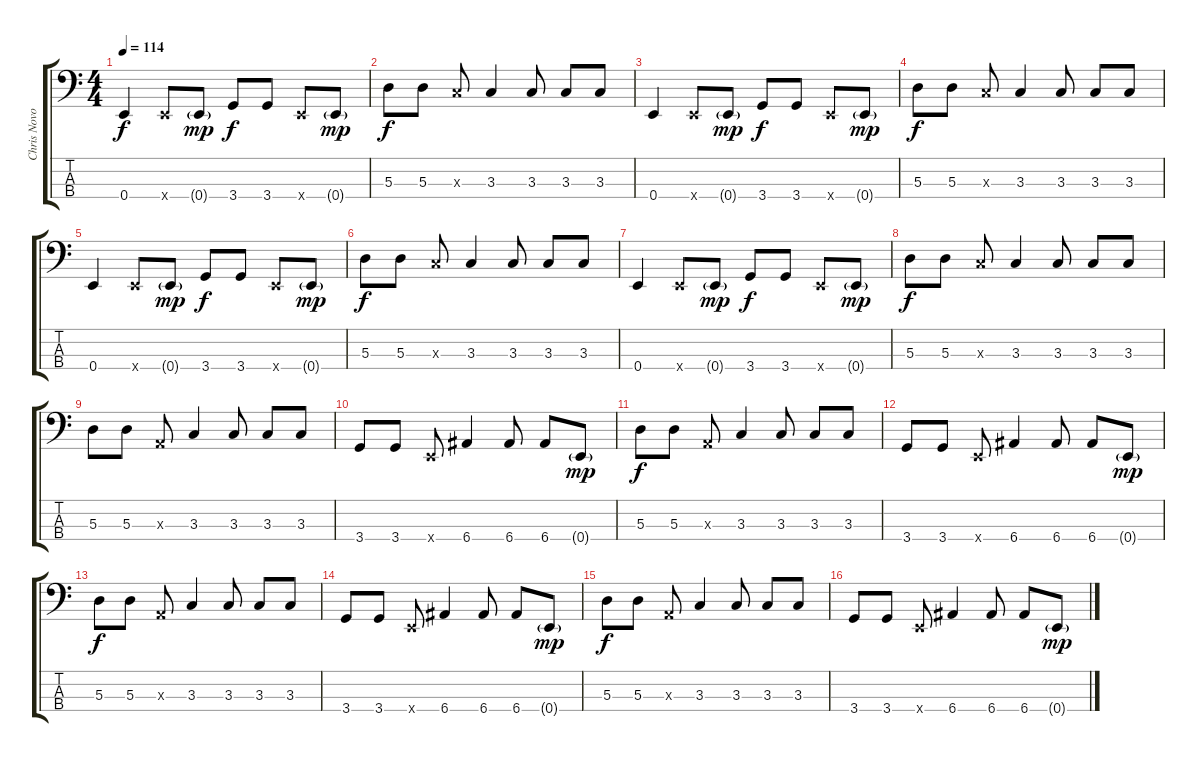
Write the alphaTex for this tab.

\track ("Chris Novocelic" "Chris Novo") {instrument acousticbass}
\staff {score tabs}
\tuning (G2 D2 A1 E1) {hide}
\ts (4 4)
\tempo 114
\clef f4
\ks c
0.4.4{dy f} 0.4{x}.8 0.4{g}.8{dy mp} 3.4.8{dy f} 3.4.8 0.4{x}.8 0.4{g}.8{dy mp} |
5.3.8{dy f} 5.3.8 3.3{x}.8 3.3.4 3.3.8 3.3.8 3.3.8 |
0.4.4 0.4{x}.8 0.4{g}.8{dy mp} 3.4.8{dy f} 3.4.8 0.4{x}.8 0.4{g}.8{dy mp} |
5.3.8{dy f} 5.3.8 3.3{x}.8 3.3.4 3.3.8 3.3.8 3.3.8 |
0.4.4 0.4{x}.8 0.4{g}.8{dy mp} 3.4.8{dy f} 3.4.8 0.4{x}.8 0.4{g}.8{dy mp} |
5.3.8{dy f} 5.3.8 3.3{x}.8 3.3.4 3.3.8 3.3.8 3.3.8 |
0.4.4 0.4{x}.8 0.4{g}.8{dy mp} 3.4.8{dy f} 3.4.8 0.4{x}.8 0.4{g}.8{dy mp} |
5.3.8{dy f} 5.3.8 3.3{x}.8 3.3.4 3.3.8 3.3.8 3.3.8 |
5.3.8 5.3.8 0.3{x}.8 3.3.4 3.3.8 3.3.8 3.3.8 |
3.4.8 3.4.8 0.4{x}.8 6.4.4 6.4.8 6.4.8 0.4{g}.8{dy mp} |
5.3.8{dy f} 5.3.8 0.3{x}.8 3.3.4 3.3.8 3.3.8 3.3.8 |
3.4.8 3.4.8 0.4{x}.8 6.4.4 6.4.8 6.4.8 0.4{g}.8{dy mp} |
5.3.8{dy f} 5.3.8 0.3{x}.8 3.3.4 3.3.8 3.3.8 3.3.8 |
3.4.8 3.4.8 0.4{x}.8 6.4.4 6.4.8 6.4.8 0.4{g}.8{dy mp} |
5.3.8{dy f} 5.3.8 0.3{x}.8 3.3.4 3.3.8 3.3.8 3.3.8 |
3.4.8 3.4.8 0.4{x}.8 6.4.4 6.4.8 6.4.8 0.4{g}.8{dy mp}
